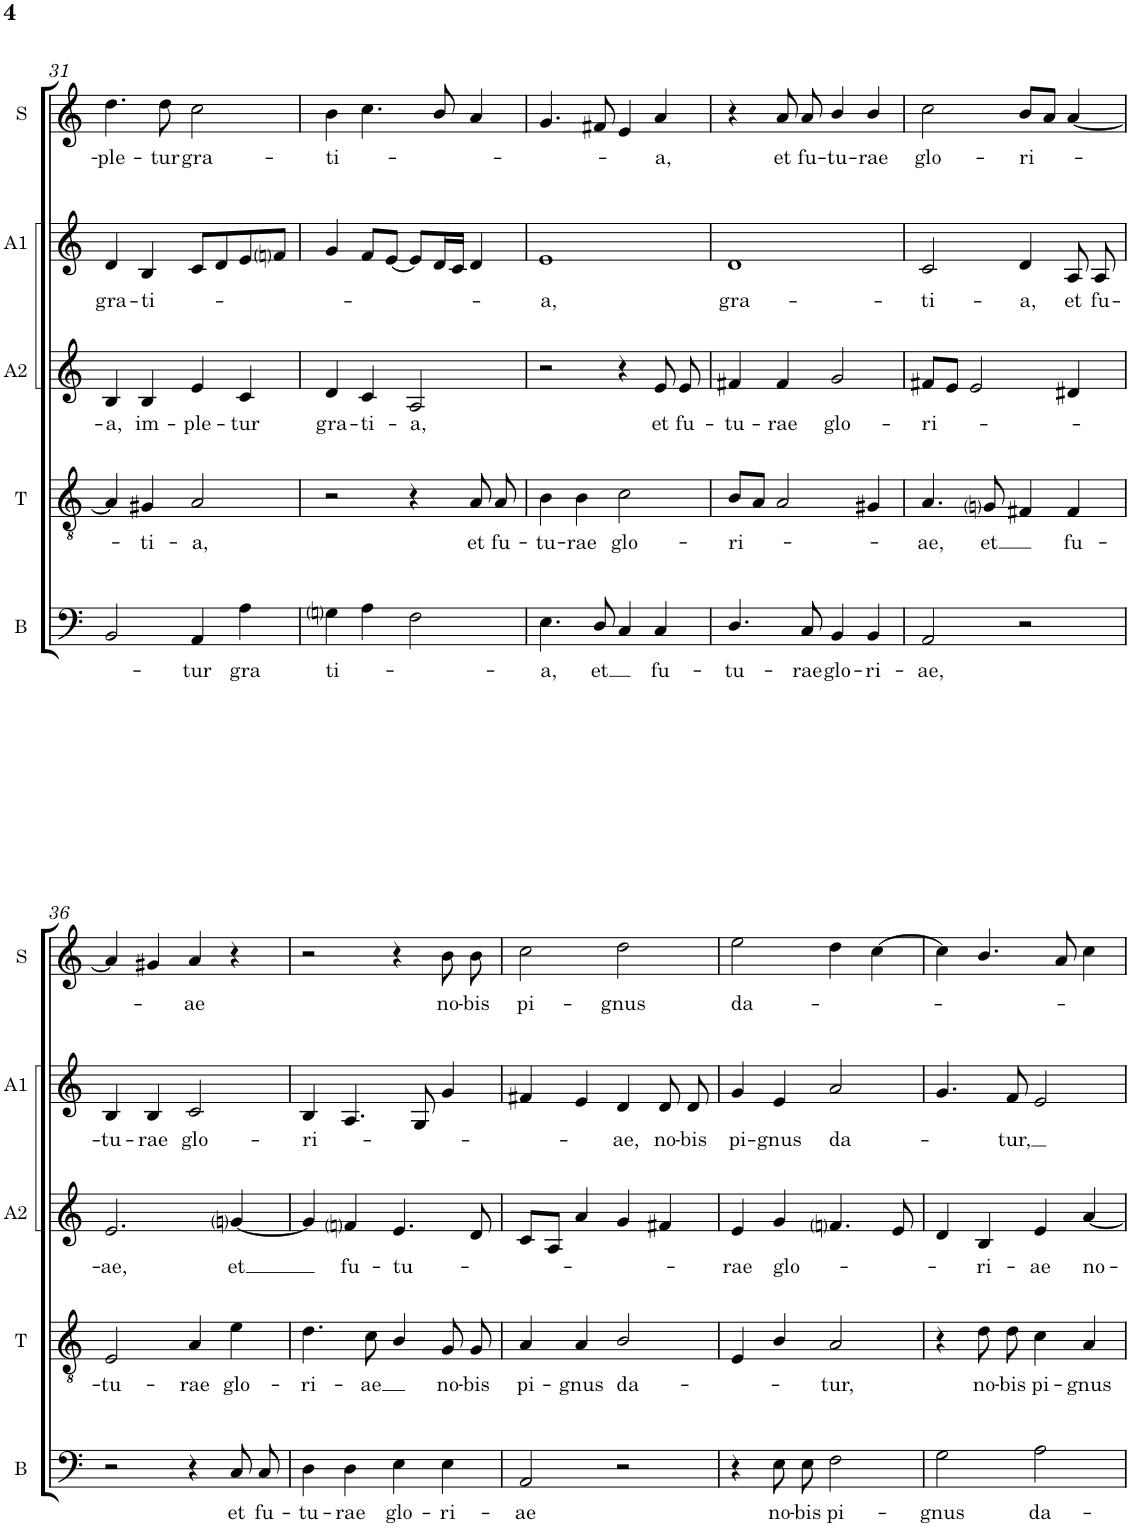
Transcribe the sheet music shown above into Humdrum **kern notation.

**kern	**text	**kern	**text	**kern	**text	**kern	**text	**kern	**text
*part5	*part5	*part4	*part4	*part3	*part3	*part2	*part2	*part1	*part1
*staff5	*staff5	*staff4	*staff4	*staff3	*staff3	*staff2	*staff2	*staff1	*staff1
*I"Bass (Bassus)	*	*I"Tenor	*	*I"Alto 2 (Contra-tenor)	*	*I"Alto 1 (Discantus)	*	*I"Soprano (Superius)	*
*I'B	*	*I'T	*	*I'A2	*	*I'A1	*	*I'S	*
!!LO:PB:g=z
*clefF4	*	*clefGv2	*	*clefG2	*	*clefG2	*	*clefG2	*
*k[]	*	*k[]	*	*k[]	*	*k[]	*	*k[]	*
*M2/2	*	*M2/2	*	*M2/2	*	*M2/2	*	*M2/2	*
*met(c|)	*	*met(c|)	*	*met(c|)	*	*met(c|)	*	*met(c|)	*
=31	=31	=31	=31	=31	=31	=31	=31	=31	=31
!	!	!	!	!	!LO:LY:b	!	!LO:LY:b	!	!LO:LY:b
2BB/	.	4A/]	.	4B/	-a,	4d/	gra-	4.dd\	-ple-
!	!	!	!LO:LY:b	!	!LO:LY:b	!	!LO:LY:b	!	!
.	.	4G#X/	-ti-	4B/	im-	4B/	-ti-	.	.
!	!	!	!	!	!	!	!	!	!LO:LY:b
.	.	.	.	.	.	.	.	8dd\	-tur
!	!LO:LY:b	!	!LO:LY:b	!	!LO:LY:b	!	!	!	!LO:LY:b
4AA/	-tur	2A/	-a,	4e/	-ple-	8c/L	.	2cc\	gra-
.	.	.	.	.	.	8d/	.	.	.
!	!LO:LY:b	!	!	!	!LO:LY:b	!	!	!	!
4A\	gra	.	.	4c/	-tur	8e/	.	.	.
.	.	.	.	.	.	8fni/J	.	.	.
=32	=32	=32	=32	=32	=32	=32	=32	=32	=32
!	!LO:LY:b	!	!	!	!LO:LY:b	!	!	!	!LO:LY:b
4Gni\	ti-	2r	.	4d/	gra-	4g/	.	4b\	-ti-
!	!	!	!	!	!LO:LY:b	!	!	!	!
4A\	.	.	.	4c/	-ti-	8f/L	.	4.cc\	.
.	.	.	.	.	.	[8e/J	.	.	.
!	!	!	!	!	!LO:LY:b	!	!	!	!
2F\	.	4r	.	2A/	-a,	8e/L]	.	.	.
.	.	.	.	.	.	16d/L	.	8b/	.
.	.	.	.	.	.	16c/JJ	.	.	.
!	!	!	!LO:LY:b	!	!	!	!	!	!
.	.	8A/	et	.	.	4d/	.	4a/	.
!	!	!	!LO:LY:b	!	!	!	!	!	!
.	.	8A/	fu-	.	.	.	.	.	.
=33	=33	=33	=33	=33	=33	=33	=33	=33	=33
!	!LO:LY:b	!	!LO:LY:b	!	!	!	!LO:LY:b	!	!
4.E\	-a,	4B\	-tu-	2r	.	1e	-a,	4.g/	.
!	!	!	!LO:LY:b	!	!	!	!	!	!
.	.	4B\	-rae	.	.	.	.	.	.
!	!LO:LY:b	!	!	!	!	!	!	!	!
8D/	et	.	.	.	.	.	.	8f#X/	.
!	!	!	!LO:LY:b	!	!	!	!	!	!
4C/	.	2c\	glo-	4r	.	.	.	4e/	.
!	!LO:LY:b	!	!	!	!LO:LY:b	!	!	!	!LO:LY:b
4C/	fu-	.	.	8e/	et	.	.	4a/	-a,
!	!	!	!	!	!LO:LY:b	!	!	!	!
.	.	.	.	8e/	fu-	.	.	.	.
=34	=34	=34	=34	=34	=34	=34	=34	=34	=34
!	!LO:LY:b	!	!LO:LY:b	!	!LO:LY:b	!	!LO:LY:b	!	!
4.D/	-tu-	8B/L	-ri-	4f#X/	-tu-	1d	-gra-	4r	.
.	.	8A/J	.	.	.	.	.	.	.
!	!	!	!	!	!LO:LY:b	!	!	!	!LO:LY:b
.	.	2A/	.	4f#/	-rae	.	.	8a/	et
!	!LO:LY:b	!	!	!	!	!	!	!	!LO:LY:b
8C/	-rae	.	.	.	.	.	.	8a/	fu-
!	!LO:LY:b	!	!	!	!LO:LY:b	!	!	!	!LO:LY:b
4BB/	glo-	.	.	2g/	glo-	.	.	4b/	-tu-
!	!LO:LY:b	!	!	!	!	!	!	!	!LO:LY:b
4BB/	-ri-	4G#X/	.	.	.	.	.	4b/	-rae
=35	=35	=35	=35	=35	=35	=35	=35	=35	=35
!	!LO:LY:b	!	!LO:LY:b	!	!LO:LY:b	!	!LO:LY:b	!	!LO:LY:b
2AA/	-ae,	4.A/	-ae,	8f#X/L	-ri-	2c/	-ti-	2cc\	glo-
.	.	.	.	8e/J	.	.	.	.	.
.	.	.	.	2e/	.	.	.	.	.
!	!	!	!LO:LY:b	!	!	!	!	!	!
.	.	8Gni/	et	.	.	.	.	.	.
!	!	!	!	!	!	!	!LO:LY:b	!	!LO:LY:b
2r	.	4F#X/	.	.	.	4d/	-a,	8b/L	-ri-
.	.	.	.	.	.	.	.	8a/J	.
!	!	!	!LO:LY:b	!	!	!	!LO:LY:b	!	!
.	.	4F#/	fu-	4d#X/	.	8A/	et	[4a/	.
!	!	!	!	!	!	!	!LO:LY:b	!	!
.	.	.	.	.	.	8A/	fu-	.	.
!!LO:LB:g=z
=36	=36	=36	=36	=36	=36	=36	=36	=36	=36
!	!	!	!LO:LY:b	!	!LO:LY:b	!	!LO:LY:b	!	!
2r	.	2E/	-tu-	2.e/	-ae,	4B/	tu-	4a/]	.
!	!	!	!	!	!	!	!LO:LY:b	!	!
.	.	.	.	.	.	4B/	-rae	4g#X/	.
!	!	!	!LO:LY:b	!	!	!	!LO:LY:b	!	!LO:LY:b
4r	.	4A/	-rae	.	.	2c/	glo-	4a/	-ae
!	!LO:LY:b	!	!LO:LY:b	!	!LO:LY:b	!	!	!	!
8C/L	et	4e\	glo-	[4gni/	et	.	.	4r	.
!	!LO:LY:b	!	!	!	!	!	!	!	!
8C/J	fu-	.	.	.	.	.	.	.	.
=37	=37	=37	=37	=37	=37	=37	=37	=37	=37
!	!LO:LY:b	!	!LO:LY:b	!	!	!	!LO:LY:b	!	!
4D\	-tu-	4.d\	-ri-	4g/]	.	4B/	ri-	2r	.
!	!LO:LY:b	!	!	!	!LO:LY:b	!	!	!	!
4D\	-rae	.	.	4fni/	fu-	4.A/	.	.	.
!	!	!	!LO:LY:b	!	!	!	!	!	!
.	.	8c\	-ae	.	.	.	.	.	.
!	!LO:LY:b	!	!	!	!LO:LY:b	!	!	!	!
4E\	glo-	4B/	.	4.e/	-tu-	.	.	4r	.
.	.	.	.	.	.	8G/	.	.	.
!	!LO:LY:b	!	!LO:LY:b	!	!	!	!	!	!LO:LY:b
4E\	-ri-	8G/	no-	.	.	4g/	.	8b\	no-
!	!	!	!LO:LY:b	!	!	!	!	!	!LO:LY:b
.	.	8G/	-bis	8d/	.	.	.	8b\	-bis
=38	=38	=38	=38	=38	=38	=38	=38	=38	=38
!	!LO:LY:b	!	!LO:LY:b	!	!	!	!	!	!LO:LY:b
2AA/	-ae	4A/	pi-	8c/L	.	4f#X/	.	2cc\	pi-
.	.	.	.	8A/J	.	.	.	.	.
!	!	!	!LO:LY:b	!	!	!	!	!	!
.	.	4A/	-gnus	4a/	.	4e/	.	.	.
!	!	!	!LO:LY:b	!	!	!	!LO:LY:b	!	!LO:LY:b
2r	.	2B/	da-	4g/	.	4d/	ae,	2dd\	-gnus
!	!	!	!	!	!	!	!LO:LY:b	!	!
.	.	.	.	4f#X/	.	8d/	no-	.	.
!	!	!	!	!	!	!	!LO:LY:b	!	!
.	.	.	.	.	.	8d/	-bis	.	.
=39	=39	=39	=39	=39	=39	=39	=39	=39	=39
!	!	!	!	!	!LO:LY:b	!	!LO:LY:b	!	!LO:LY:b
4r	.	4E/	.	4e/	-rae	4g/	pi-	2ee\	da-
!	!LO:LY:b	!	!	!	!LO:LY:b	!	!LO:LY:b	!	!
8E\L	no-	4B/	.	4g/	glo-	4e/	-gnus	.	.
!	!LO:LY:b	!	!	!	!	!	!	!	!
8E\J	-bis	.	.	.	.	.	.	.	.
!	!LO:LY:b	!	!LO:LY:b	!	!	!	!LO:LY:b	!	!
2F\	pi-	2A/	-tur,	4.fni/	.	2a/	da-	4dd\	.
.	.	.	.	.	.	.	.	[4cc\	.
.	.	.	.	8e/	.	.	.	.	.
=40	=40	=40	=40	=40	=40	=40	=40	=40	=40
!	!LO:LY:b	!	!	!	!	!	!	!	!
2G\	-gnus	4r	.	4d/	.	4.g/	.	4cc\]	.
!	!	!	!LO:LY:b	!	!LO:LY:b	!	!	!	!
.	.	8d\	no-	4B/	-ri-	.	.	4.b/	.
!	!	!	!LO:LY:b	!	!	!	!LO:LY:b	!	!
.	.	8d\	-bis	.	.	8f/	-tur,	.	.
!	!LO:LY:b	!	!LO:LY:b	!	!LO:LY:b	!	!	!	!
2A\	da-	4c\	pi-	4e/	-ae	2e/	.	.	.
.	.	.	.	.	.	.	.	8a/	.
!	!	!	!LO:LY:b	!	!LO:LY:b	!	!	!	!
.	.	4A/	-gnus	[4a/	no-	.	.	4cc\	.
=	=	=	=	=	=	=	=	=	=
*-	*-	*-	*-	*-	*-	*-	*-	*-	*-
